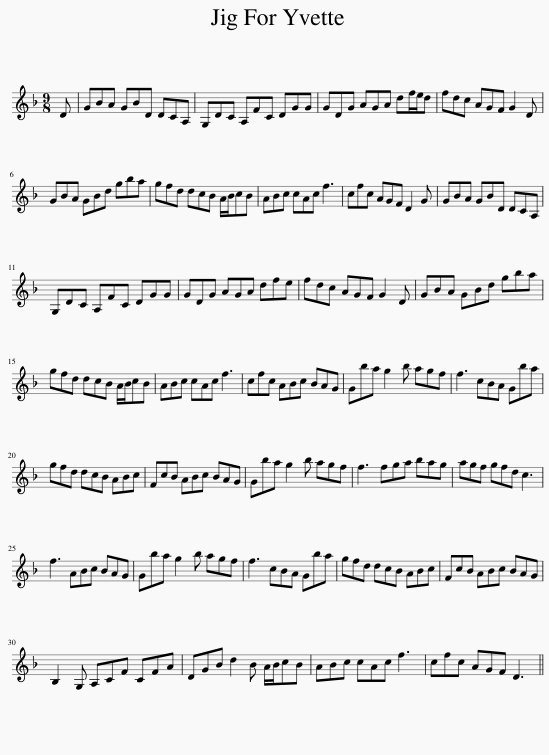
X:1
L:1/8
M:9/8
I:linebreak $
K:F
V:1 treble
V:1
 D | GBA GBD DCA, | G,DC A,FC DGG | GDG AGA df/e/d | fdc AGF G2 D |$ %5
 GBA GBd gba | gfd dcB A/B/cB | ABc cAc f3 | cfc AGF D2 G | GBA GBD DCA, |$ %10
 G,DC A,FC DGG | GDG AGA dfe | fdc AGF G2 D | GBA GBd gba |$ gfd dcB A/B/cB | %15
 ABc cAc f3 | cfc ABc BAG | Gba g2 b agf | f3 cBA Gba |$ gfd dcB ABc | %20
 FcB ABc BAG | Gba g2 b agf | f3 fga bag | agf gfd c3 |$ f3 ABc BAG | %25
 Gba g2 b agf | f3 cBA Gba | gfd dcB ABc | FcB ABc BAG |$ B,2 G, A,CF CFA | %30
 DGB d2 B A/B/cB | ABc cAc f3 | cfc AGF D3 || %33
